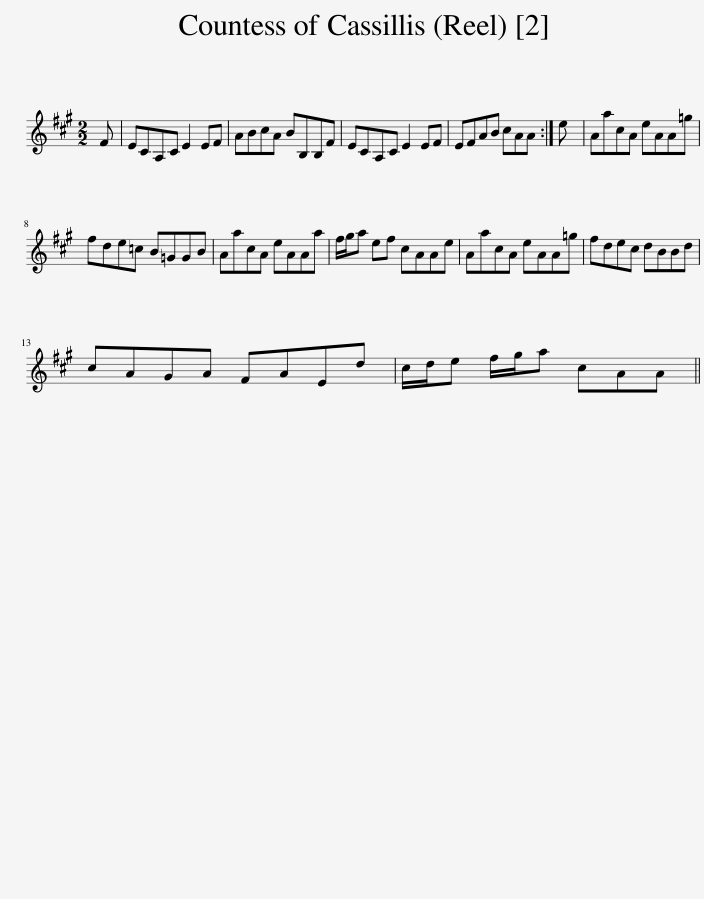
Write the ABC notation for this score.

X:1
L:1/8
M:2/2
I:linebreak $
K:A
V:1 treble
V:1
 F | ECA,C E2 EF | ABcA BB,B,F | ECA,C E2 EF | EFAB cAA :| %5
 e | AacA eAA=g |$ fde=c B=GGB | AacA eAAa | f/g/a ef cAAe | %10
 AacA eAA=g | fdec dBBd |$ cAGA FAEd | c/d/e f/g/a cAA || %14
